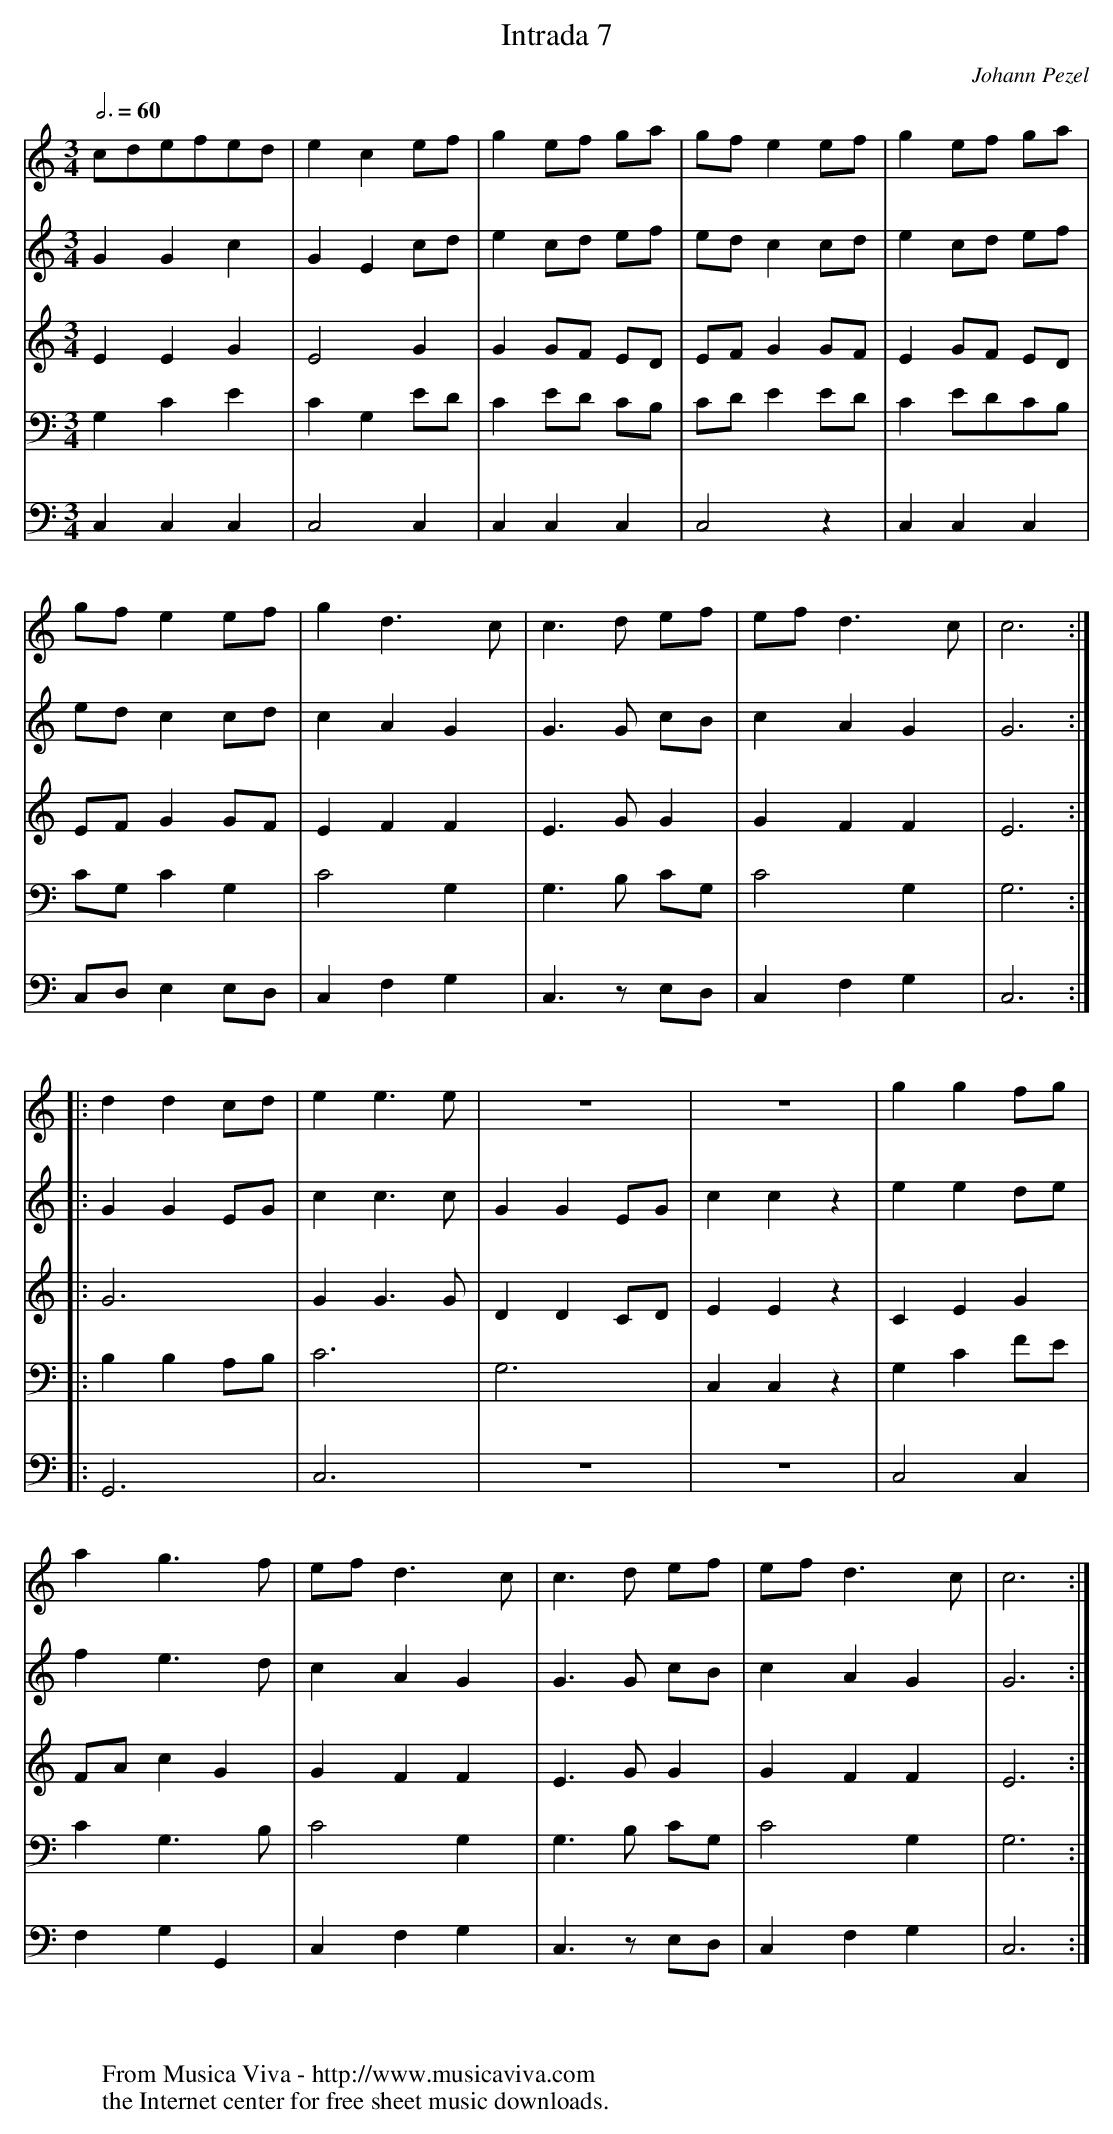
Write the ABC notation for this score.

X:1
T:Intrada 7
C:Johann Pezel
V:1 Program 1 56 %Trumpet
V:2 Program 1 56 %Trumpet
V:3 Program 1 56 %Trumpet
V:4 Program 1 56 bass %Trumpet
V:5 Program 1 56 bass %Trumpet
M:3/4
L:1/8
Q:3/4=60
K:C
V:1
cdefed|e2c2ef|g2ef ga|gf e2 ef|g2ef ga|
V:2
G2G2c2|G2E2cd|e2cd ef|edc2cd|e2cd ef|
V:3
E2E2G2|E4G2|G2GF ED|EFG2GF|E2GF ED|
V:4
G,2C2E2|C2G,2ED|C2ED CB,|CDE2ED|C2EDCB,|
V:5
C,2C,2C,2|C,4C,2|C,2C,2C,2|C,4 z2|C,2C,2C,2|
V:1
gfe2ef|g2d3c|c3d ef|efd3c|c6:|
V:2
edc2cd|c2A2G2|G3G cB|c2A2G2|G6:|
V:3
EFG2GF|E2F2F2|E3GG2|G2F2F2|E6:|
V:4
CG,C2G,2|C4G,2|G,3B, CG,|C4G,2|G,6:|
V:5
C,D,E,2E,D,|C,2F,2G,2|C,3 z E,D,|C,2F,2G,2|C,6:|
V:1
|:d2d2cd|e2e3e|z6|z6|g2g2fg|
V:2
|:G2G2EG|c2c3c|G2G2EG|c2c2 z2|e2e2de|
V:3
|:G6|G2G3G|D2D2CD|E2E2 z2|C2E2G2|
V:4
|:B,2B,2A,B,|C6|G,6|C,2C,2 z2|G,2C2FE|
V:5
|:G,,6|C,6|z6|z6|C,4C,2|
V:1
a2g3f|efd3c|c3d ef|efd3c|c6:|
V:2
f2e3d|c2A2G2|G3G cB|c2A2G2|G6:|
V:3
FAc2G2|G2F2F2|E3GG2|G2F2F2|E6:|
V:4
C2G,3B,|C4G,2|G,3B, CG,|C4G,2|G,6:|
V:5
F,2G,2G,,2|C,2F,2G,2|C,3 z E,D,|C,2F,2 G,2|C,6:|
W:
W:
W:  From Musica Viva - http://www.musicaviva.com
W:  the Internet center for free sheet music downloads.
